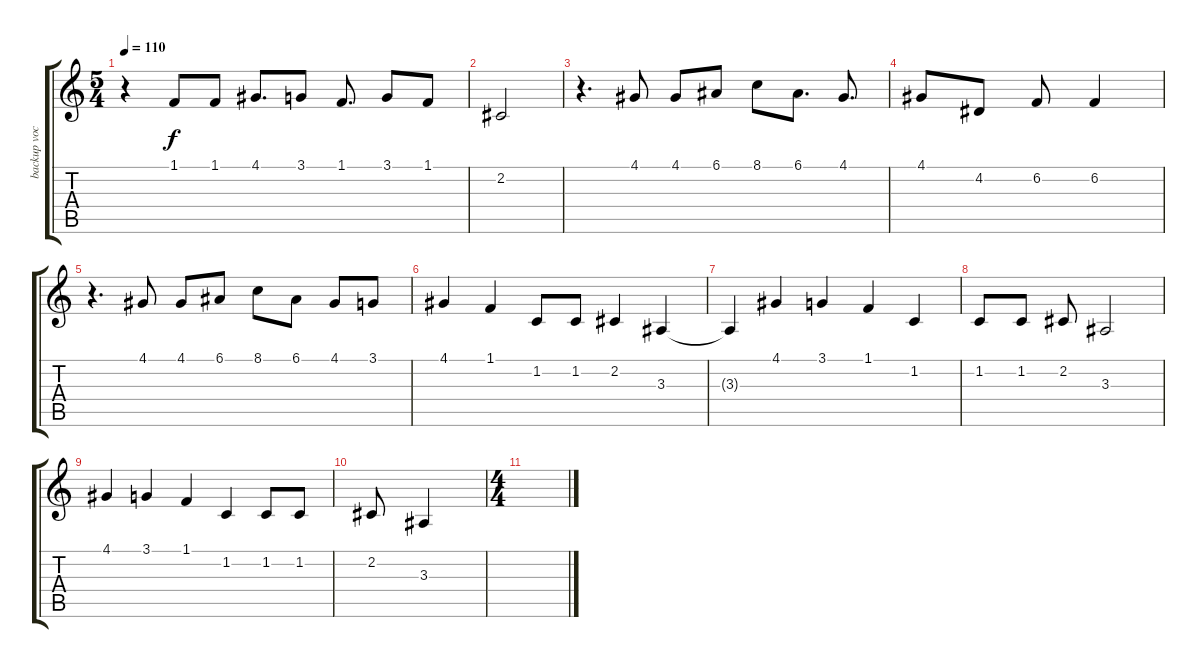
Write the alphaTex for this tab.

\track ("backup vocals" "backup voc") {instrument tenorsax}
\staff {score tabs}
\tuning (E4 B3 G3 D3 A2 E2) {hide}
\ts (5 4)
\tempo 110
\clef g2
\ks c
r.4{dy f} 1.1.8 1.1.8 4.1.8{d} 3.1.8 1.1.8{d} 3.1.8 1.1.8 |
2.2.2 |
r.4{d} 4.1.8 4.1.8 6.1.8 8.1.8 6.1.8{d} 4.1.8{d} |
4.1.8 4.2.8 6.2.8 6.2.4 |
r.4{d} 4.1.8 4.1.8 6.1.8 8.1.8 6.1.8 4.1.8 3.1.8 |
4.1.4 1.1.4 1.2.8 1.2.8 2.2.4 3.3.4 |
3.3{t}.4 4.1.4 3.1.4 1.1.4 1.2.4 |
1.2.8 1.2.8 2.2.8 3.3.2 |
4.1.4 3.1.4 1.1.4 1.2.4 1.2.8 1.2.8 |
2.2.8 3.3.4 |
\ts (4 4)
